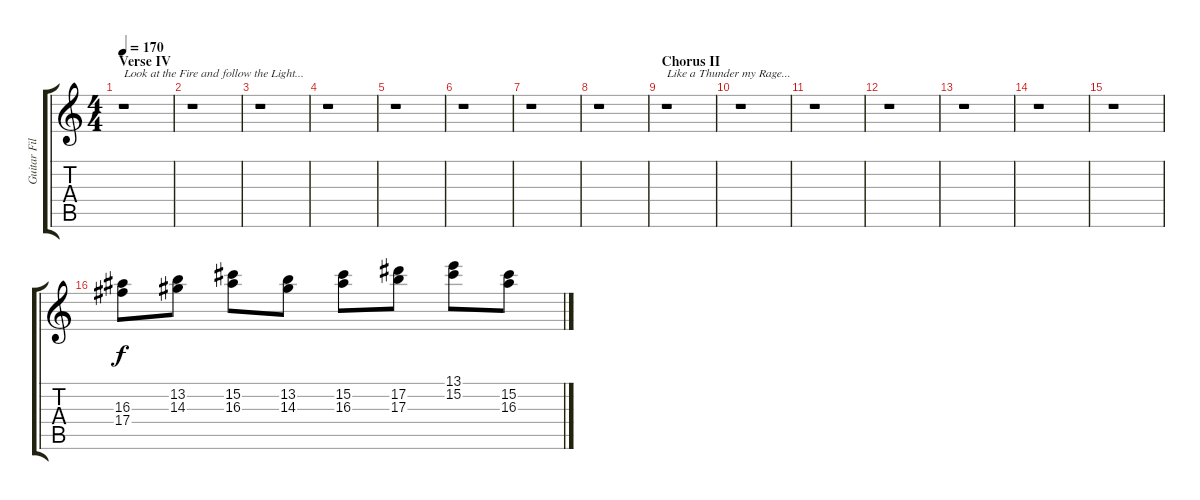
\track ("Guitar Fills" "Guitar Fil") {instrument overdrivenguitar}
\staff {score tabs}
\tuning (Eb4 Bb3 Gb3 Db3 Ab2 Eb2) {hide}
\ts (4 4)
\section ("" "Verse IV")
\tempo 170
\clef g2
\ks c
r.1{txt "Look at the Fire and follow the Light..." dy f} |
r.1 |
r.1 |
r.1 |
r.1 |
r.1 |
r.1 |
r.1 |
\section ("" "Chorus II")
r.1{txt "Like a Thunder my Rage..."} |
r.1 |
r.1 |
r.1 |
r.1 |
r.1 |
r.1 |
(16.3 17.4).8{volume 10} (13.2 14.3).8 (15.2 16.3).8 (13.2 14.3).8 (15.2 16.3).8 (17.2 17.3).8 (13.1 15.2).8 (15.2 16.3).8
